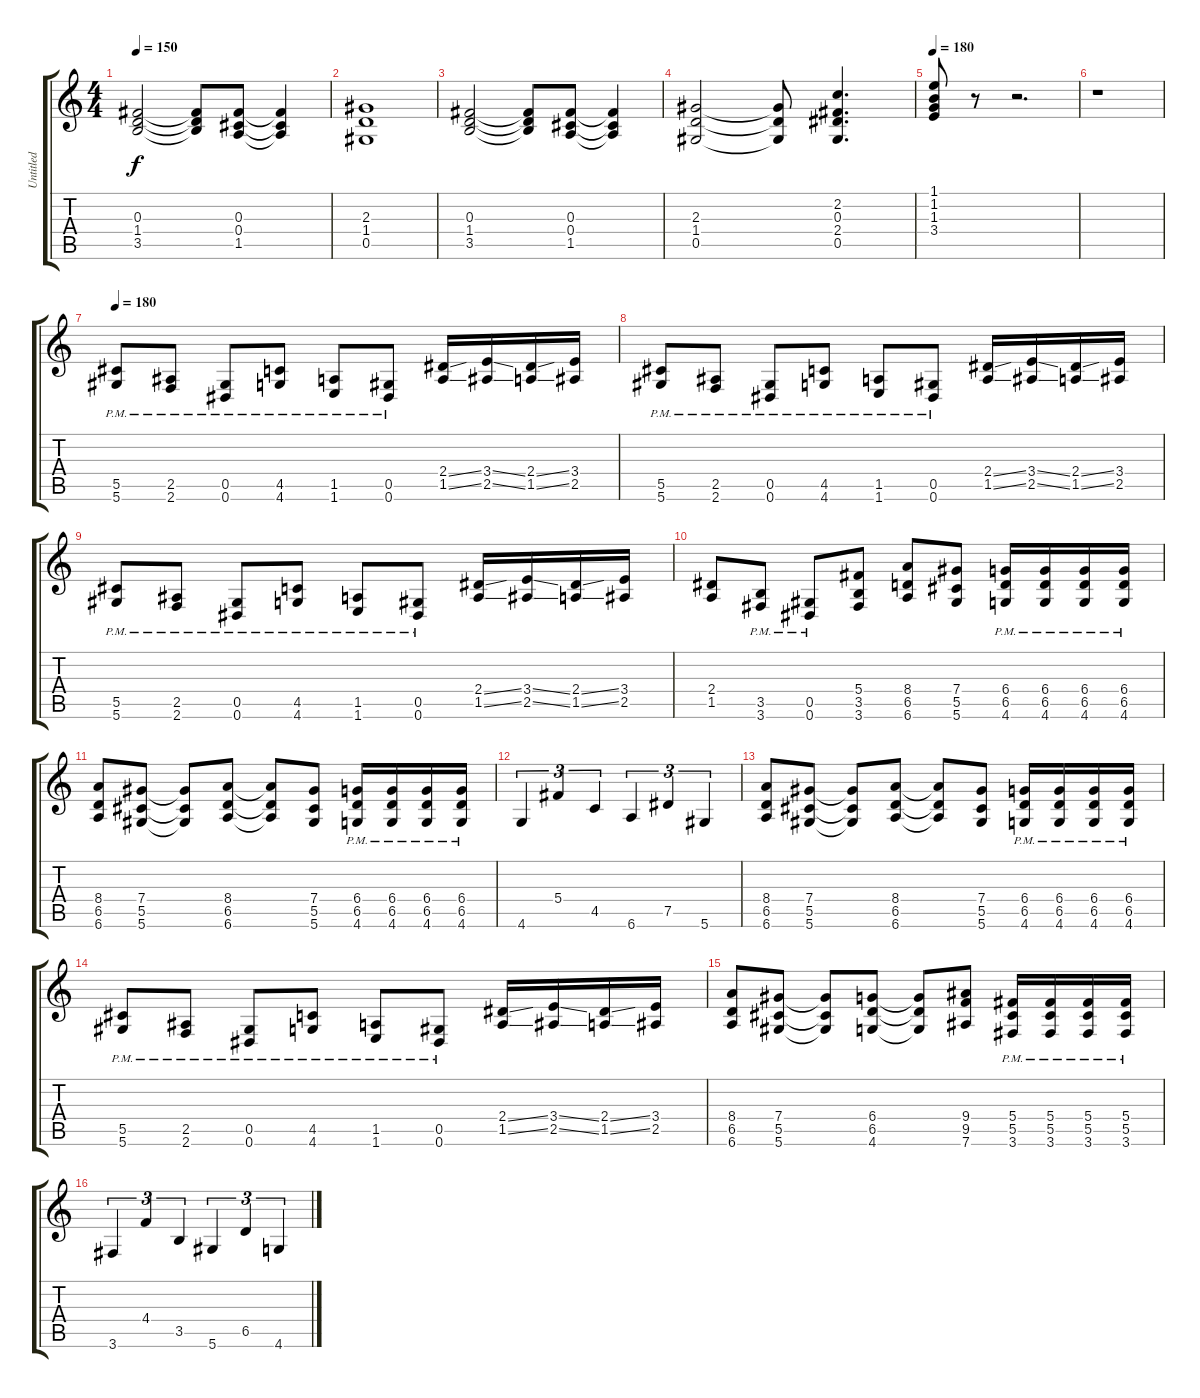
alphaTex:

\track ("Untitled" "Untitled") {instrument distortionguitar}
\staff {score tabs}
\tuning (Eb4 Bb3 Gb3 Db3 Ab2 Eb2) {hide}
\ts (4 4)
\tempo 150
\clef g2
\ks c
(0.3 1.4 3.5).2{dy f} (0.3{t} 1.4{t} 3.5{t}).8 (0.3 0.4 1.5).8 (0.3{t} 0.4{t} 1.5{t}).4 |
(2.3 1.4 0.5).1 |
(0.3 1.4 3.5).2 (0.3{t} 1.4{t} 3.5{t}).8 (0.3 0.4 1.5).8 (0.3{t} 0.4{t} 1.5{t}).4 |
(2.3 1.4 0.5).2 (2.3{t} 1.4{t} 0.5{t}).8 (2.2 0.3 2.4 0.5).4{d} |
\tempo 180
(1.1 1.2 1.3 3.4).8 r.8 r.2{d} |
r.1 |
\tempo 180
(5.5{pm} 5.6{pm}).8 (2.5{pm} 2.6{pm}).8 (0.5{pm} 0.6{pm}).8 (4.5{pm} 4.6{pm}).8 (1.5{pm} 1.6{pm}).8 (0.5{pm} 0.6{pm}).8 (2.4{ss} 1.5{ss}).16 (3.4{ss} 2.5{ss}).16 (2.4{ss} 1.5{ss}).16 (3.4 2.5).16 |
(5.5{pm} 5.6{pm}).8 (2.5{pm} 2.6{pm}).8 (0.5{pm} 0.6{pm}).8 (4.5{pm} 4.6{pm}).8 (1.5{pm} 1.6{pm}).8 (0.5{pm} 0.6{pm}).8 (2.4{ss} 1.5{ss}).16 (3.4{ss} 2.5{ss}).16 (2.4{ss} 1.5{ss}).16 (3.4 2.5).16 |
(5.5{pm} 5.6{pm}).8 (2.5{pm} 2.6{pm}).8 (0.5{pm} 0.6{pm}).8 (4.5{pm} 4.6{pm}).8 (1.5{pm} 1.6{pm}).8 (0.5{pm} 0.6{pm}).8 (2.4{ss} 1.5{ss}).16 (3.4{ss} 2.5{ss}).16 (2.4{ss} 1.5{ss}).16 (3.4 2.5).16 |
(2.4 1.5).8 (3.5{pm} 3.6{pm}).8 (0.5{pm} 0.6{pm}).8 (5.4 3.5 3.6).8 (8.4 6.5 6.6).8 (7.4 5.5 5.6).8 (6.4{pm} 6.5{pm} 4.6{pm}).16 (6.4{pm} 6.5{pm} 4.6{pm}).16 (6.4{pm} 6.5{pm} 4.6{pm}).16 (6.4{pm} 6.5{pm} 4.6{pm}).16 |
(8.4 6.5 6.6).8 (7.4 5.5 5.6).8 (7.4{t} 5.5{t} 5.6{t}).8 (8.4 6.5 6.6).8 (8.4{t} 6.5{t} 6.6{t}).8 (7.4 5.5 5.6).8 (6.4{pm} 6.5{pm} 4.6{pm}).16 (6.4{pm} 6.5{pm} 4.6{pm}).16 (6.4{pm} 6.5{pm} 4.6{pm}).16 (6.4{pm} 6.5{pm} 4.6{pm}).16 |
4.6.4{tu (3 2)} 5.4.4{tu (3 2)} 4.5.4{tu (3 2)} 6.6.4{tu (3 2)} 7.5.4{tu (3 2)} 5.6.4{tu (3 2)} |
(8.4 6.5 6.6).8 (7.4 5.5 5.6).8 (7.4{t} 5.5{t} 5.6{t}).8 (8.4 6.5 6.6).8 (8.4{t} 6.5{t} 6.6{t}).8 (7.4 5.5 5.6).8 (6.4{pm} 6.5{pm} 4.6{pm}).16 (6.4{pm} 6.5{pm} 4.6{pm}).16 (6.4{pm} 6.5{pm} 4.6{pm}).16 (6.4{pm} 6.5{pm} 4.6{pm}).16 |
(5.5{pm} 5.6{pm}).8 (2.5{pm} 2.6{pm}).8 (0.5{pm} 0.6{pm}).8 (4.5{pm} 4.6{pm}).8 (1.5{pm} 1.6{pm}).8 (0.5{pm} 0.6{pm}).8 (2.4{ss} 1.5{ss}).16 (3.4{ss} 2.5{ss}).16 (2.4{ss} 1.5{ss}).16 (3.4 2.5).16 |
(8.4 6.5 6.6).8 (7.4 5.5 5.6).8 (7.4{t} 5.5{t} 5.6{t}).8 (6.4 6.5 4.6).8 (6.4{t} 6.5{t} 4.6{t}).8 (9.4 9.5 7.6).8 (5.4{pm} 5.5{pm} 3.6{pm}).16 (5.4{pm} 5.5{pm} 3.6{pm}).16 (5.4{pm} 5.5{pm} 3.6{pm}).16 (5.4{pm} 5.5{pm} 3.6{pm}).16 |
3.6.4{tu (3 2)} 4.4.4{tu (3 2)} 3.5.4{tu (3 2)} 5.6.4{tu (3 2)} 6.5.4{tu (3 2)} 4.6.4{tu (3 2)}
